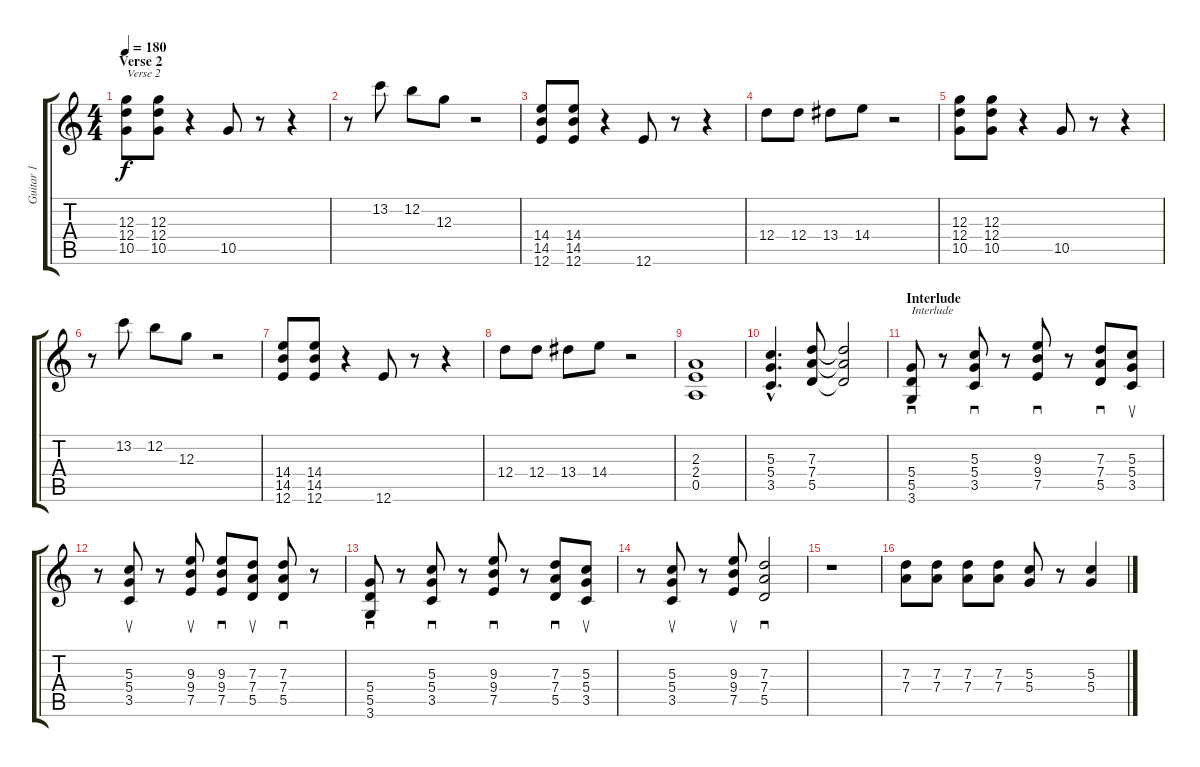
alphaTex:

\track ("Guitar 1" "Guitar 1") {instrument distortionguitar}
\staff {score tabs}
\tuning (E4 B3 G3 D3 A2 E2) {hide}
\ts (4 4)
\section ("" "Verse 2")
\tempo 180
\clef g2
\ks c
(12.3 12.4 10.5).8{txt "Verse 2" dy f} (12.3 12.4 10.5).8 r.4 10.5.8 r.8 r.4 |
r.8 13.2.8 12.2.8 12.3.8 r.2 |
(14.4 14.5 12.6).8 (14.4 14.5 12.6).8 r.4 12.6.8 r.8 r.4 |
12.4.8 12.4.8 13.4.8 14.4.8 r.2 |
(12.3 12.4 10.5).8 (12.3 12.4 10.5).8 r.4 10.5.8 r.8 r.4 |
r.8 13.2.8 12.2.8 12.3.8 r.2 |
(14.4 14.5 12.6).8 (14.4 14.5 12.6).8 r.4 12.6.8 r.8 r.4 |
12.4.8 12.4.8 13.4.8 14.4.8 r.2 |
(2.3 2.4 0.5).1 |
(5.3{hac} 5.4{hac} 3.5{hac}).4{d} (7.3 7.4 5.5).8 (7.3{t} 7.4{t} 5.5{t}).2 |
\section ("" "Interlude")
(5.4 5.5 3.6).8{sd txt "Interlude"} r.8 (5.3 5.4 3.5).8{sd} r.8 (9.3 9.4 7.5).8{sd} r.8 (7.3 7.4 5.5).8{sd} (5.3 5.4 3.5).8{su} |
r.8 (5.3 5.4 3.5).8{su} r.8 (9.3 9.4 7.5).8{su} (9.3 9.4 7.5).8{sd} (7.3 7.4 5.5).8{su} (7.3 7.4 5.5).8{sd} r.8 |
(5.4 5.5 3.6).8{sd} r.8 (5.3 5.4 3.5).8{sd} r.8 (9.3 9.4 7.5).8{sd} r.8 (7.3 7.4 5.5).8{sd} (5.3 5.4 3.5).8{su} |
r.8 (5.3 5.4 3.5).8{su} r.8 (9.3 9.4 7.5).8{su} (7.3 7.4 5.5).2{sd} |
r.1 |
(7.3 7.4).8 (7.3 7.4).8 (7.3 7.4).8 (7.3 7.4).8 (5.3 5.4).8 r.8 (5.3 5.4).4
